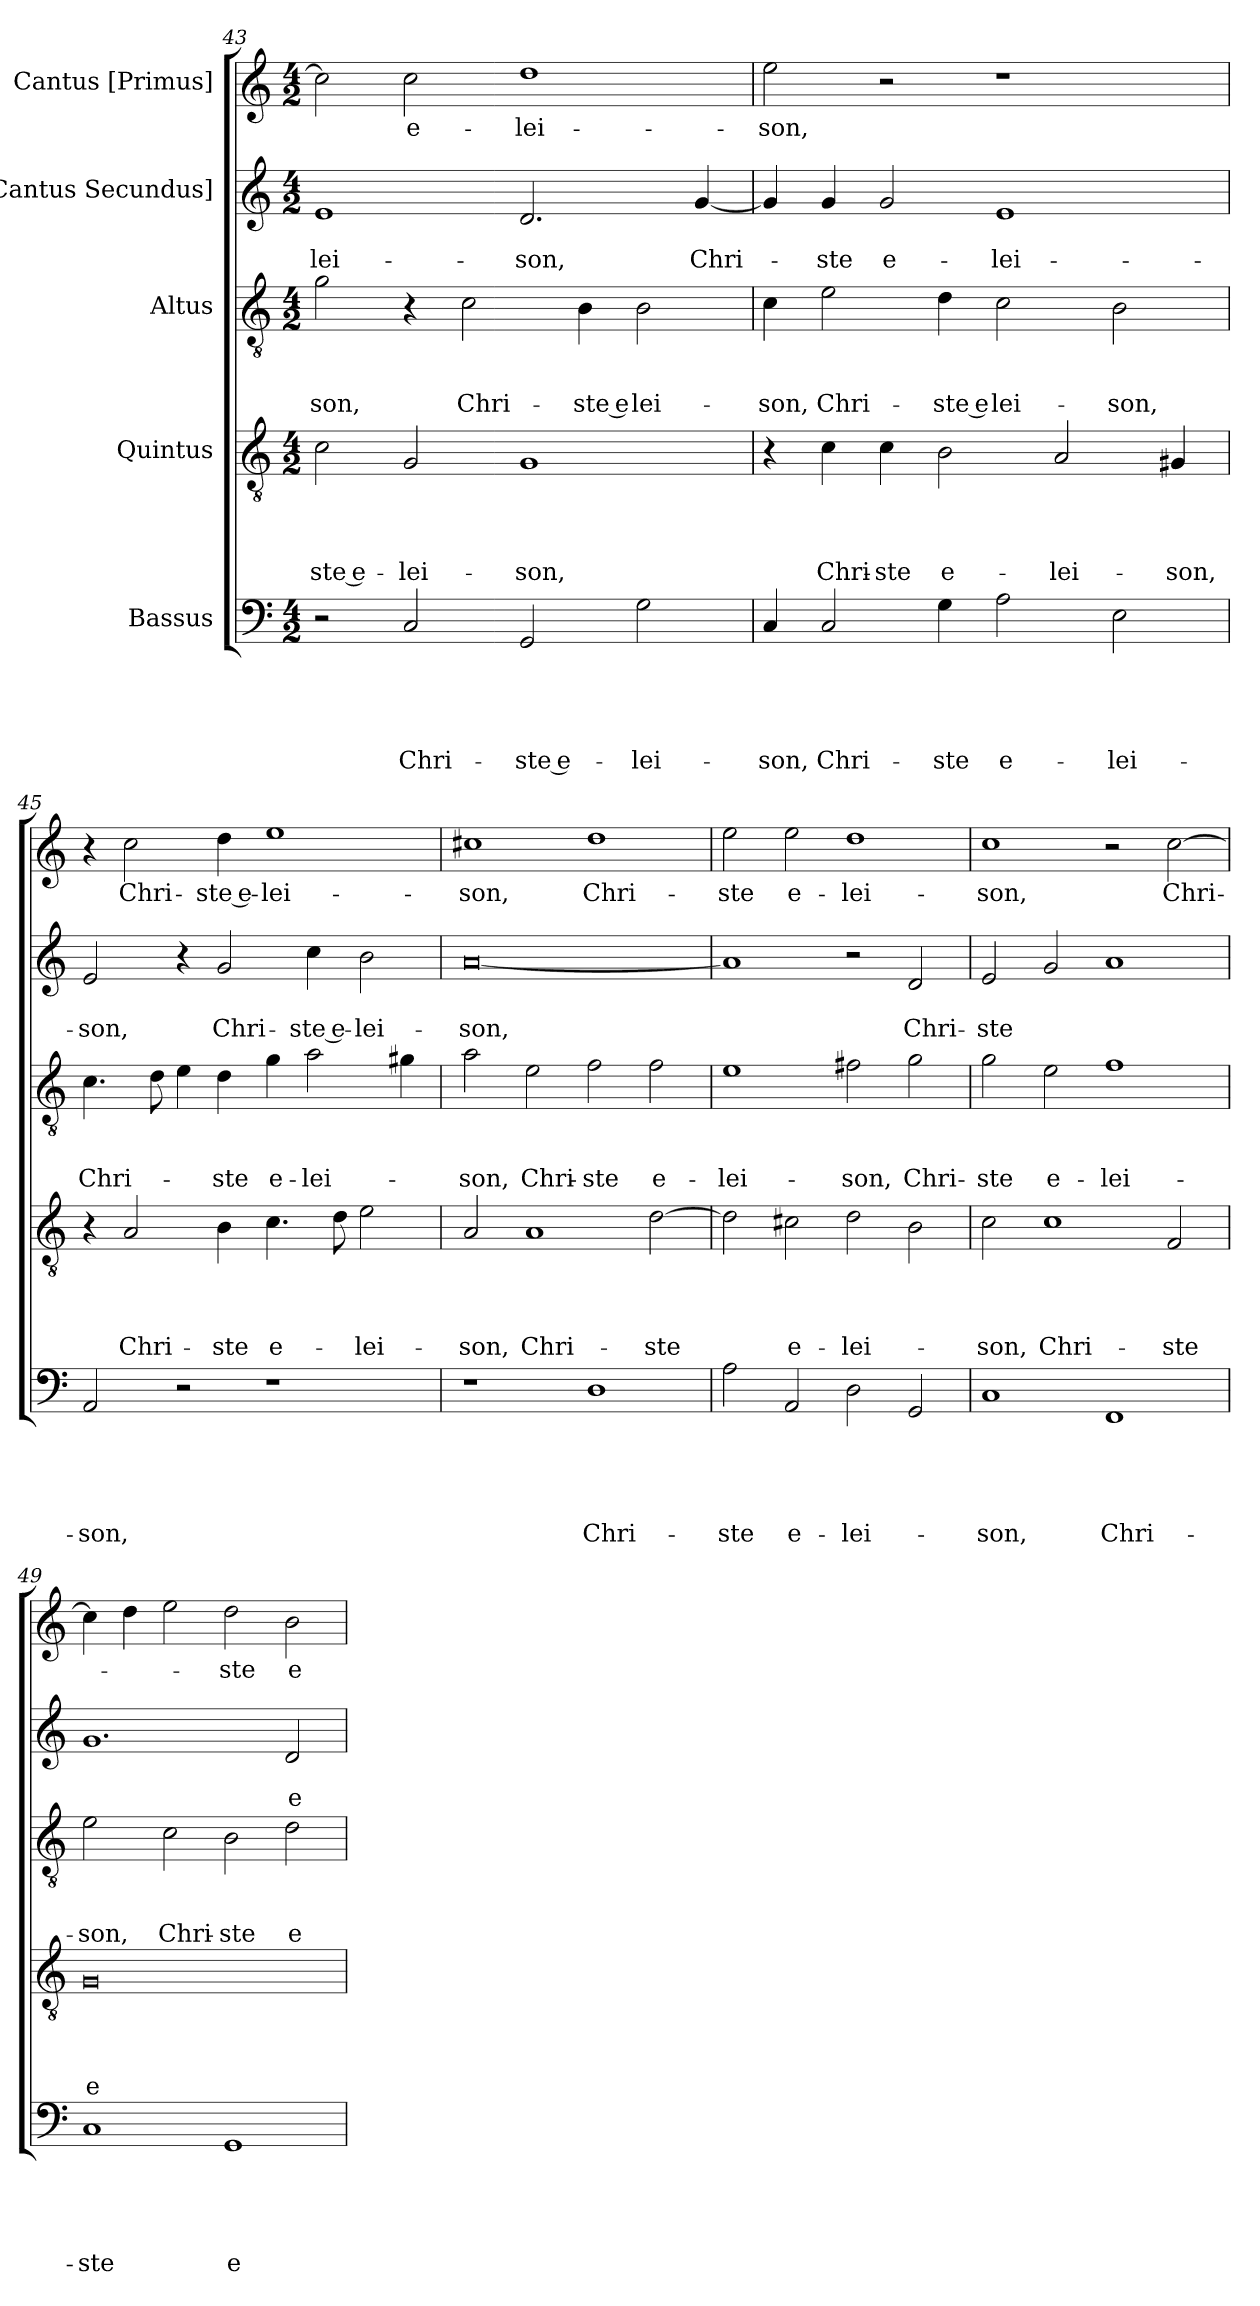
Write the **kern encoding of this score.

**kern	**text	**text	**text	**text	**text	**kern	**text	**text	**text	**text	**kern	**text	**text	**text	**kern	**text	**text	**kern	**text
*part5	*part5	*part5	*part5	*part5	*part5	*part4	*part4	*part4	*part4	*part4	*part3	*part3	*part3	*part3	*part2	*part2	*part2	*part1	*part1
*staff5	*staff5	*staff5	*staff5	*staff5	*staff5	*staff4	*staff4	*staff4	*staff4	*staff4	*staff3	*staff3	*staff3	*staff3	*staff2	*staff2	*staff2	*staff1	*staff1
*I"Bassus	*	*	*	*	*	*I"Quintus	*	*	*	*	*I"Altus	*	*	*	*I"[Cantus Secundus]	*	*	*I"Cantus [Primus]	*
*clefF4	*	*	*	*	*	*clefGv2	*	*	*	*	*clefGv2	*	*	*	*clefG2	*	*	*clefG2	*
*k[]	*	*	*	*	*	*k[]	*	*	*	*	*k[]	*	*	*	*k[]	*	*	*k[]	*
*M4/2	*	*	*	*	*	*M4/2	*	*	*	*	*M4/2	*	*	*	*M4/2	*	*	*M4/2	*
=43	=43	=43	=43	=43	=43	=43	=43	=43	=43	=43	=43	=43	=43	=43	=43	=43	=43	=43	=43
2r	.	.	.	.	.	2c\	.	.	.	-ste e-	2g\	.	.	-son,	1e/	.	-lei-	2cc\]	.
2C/	.	.	.	.	Chri-	2G/	.	.	.	-lei-	4r	.	.	.	.	.	.	2cc\	e-
.	.	.	.	.	.	.	.	.	.	.	2c\	.	.	Chri-	.	.	.	.	.
2GG/	.	.	.	.	-ste e-	1G/	.	.	.	-son,	.	.	.	.	2.d/	.	-son,	1dd\	-lei-
.	.	.	.	.	.	.	.	.	.	.	4B\	.	.	-ste e-	.	.	.	.	.
2G\	.	.	.	.	-lei-	.	.	.	.	.	2B\	.	.	-lei-	.	.	.	.	.
.	.	.	.	.	.	.	.	.	.	.	.	.	.	.	[4g/	.	Chri-	.	.
=44	=44	=44	=44	=44	=44	=44	=44	=44	=44	=44	=44	=44	=44	=44	=44	=44	=44	=44	=44
4C/	.	.	.	.	-son,	4r	.	.	.	.	4c\	.	.	-son,	4g/]	.	.	2ee\	-son,
2C/	.	.	.	.	Chri-	4c\	.	.	.	Chri-	2e\	.	.	Chri-	4g/	.	-ste	.	.
.	.	.	.	.	.	4c\	.	.	.	-ste	.	.	.	.	2g/	.	e-	2r	.
4G\	.	.	.	.	-ste	2B\	.	.	.	e-	4d\	.	.	-ste e-	.	.	.	.	.
2A\	.	.	.	.	e-	.	.	.	.	.	2c\	.	.	-lei-	1e/	.	-lei-	1r	.
.	.	.	.	.	.	2A/	.	.	.	-lei-	.	.	.	.	.	.	.	.	.
2E\	.	.	.	.	-lei-	.	.	.	.	.	2B\	.	.	-son,	.	.	.	.	.
.	.	.	.	.	.	4G#X/	.	.	.	-son,	.	.	.	.	.	.	.	.	.
=45	=45	=45	=45	=45	=45	=45	=45	=45	=45	=45	=45	=45	=45	=45	=45	=45	=45	=45	=45
2AA/	.	.	.	.	-son,	4r	.	.	.	.	4.c\	.	.	Chri-	2e/	.	-son,	4r	.
.	.	.	.	.	.	2A/	.	.	.	Chri-	.	.	.	.	.	.	.	2cc\	Chri-
.	.	.	.	.	.	.	.	.	.	.	8d\	.	.	.	.	.	.	.	.
2r	.	.	.	.	.	.	.	.	.	.	4e\	.	.	.	4r	.	.	.	.
.	.	.	.	.	.	4B\	.	.	.	-ste	4d\	.	.	-ste	2g/	.	Chri-	4dd\	-ste e-
1r	.	.	.	.	.	4.c\	.	.	.	e-	4g\	.	.	e-	.	.	.	1ee\	-lei-
.	.	.	.	.	.	.	.	.	.	.	2a\	.	.	-lei-	4cc\	.	-ste e-	.	.
.	.	.	.	.	.	8d\	.	.	.	.	.	.	.	.	.	.	.	.	.
.	.	.	.	.	.	2e\	.	.	.	-lei-	.	.	.	.	2b\	.	-lei-	.	.
.	.	.	.	.	.	.	.	.	.	.	4g#X\	.	.	.	.	.	.	.	.
=46	=46	=46	=46	=46	=46	=46	=46	=46	=46	=46	=46	=46	=46	=46	=46	=46	=46	=46	=46
1r	.	.	.	.	.	2A/	.	.	.	-son,	2a\	.	.	-son,	[0a/	.	-son,	1cc#X\	-son,
.	.	.	.	.	.	1A/	.	.	.	Chri-	2e\	.	.	Chri-	.	.	.	.	.
1D\	.	.	.	.	Chri-	.	.	.	.	.	2f\	.	.	-ste	.	.	.	1dd\	Chri-
.	.	.	.	.	.	[2d\	.	.	.	-ste	2f\	.	.	e-	.	.	.	.	.
=47	=47	=47	=47	=47	=47	=47	=47	=47	=47	=47	=47	=47	=47	=47	=47	=47	=47	=47	=47
2A\	.	.	.	.	-ste	2d\]	.	.	.	.	1e\	.	.	-lei-	1a/]	.	.	2ee\	-ste
2AA/	.	.	.	.	e-	2c#X\	.	.	.	e-	.	.	.	.	.	.	.	2ee\	e-
2D\	.	.	.	.	-lei-	2d\	.	.	.	-lei-	2f#X\	.	.	-son,	2r	.	.	1dd\	-lei-
2GG/	.	.	.	.	.	2B\	.	.	.	.	2g\	.	.	Chri-	2d/	.	Chri-	.	.
=48	=48	=48	=48	=48	=48	=48	=48	=48	=48	=48	=48	=48	=48	=48	=48	=48	=48	=48	=48
1C/	.	.	.	.	-son,	2c\	.	.	.	-son,	2g\	.	.	-ste	2e/	.	-ste	1cc\	-son,
.	.	.	.	.	.	1c\	.	.	.	Chri-	2e\	.	.	e-	2g/	.	.	.	.
1FF/	.	.	.	.	Chri-	.	.	.	.	.	1f\	.	.	-lei-	1a/	.	.	2r	.
.	.	.	.	.	.	2F/	.	.	.	-ste	.	.	.	.	.	.	.	[2cc\	Chri-
=49	=49	=49	=49	=49	=49	=49	=49	=49	=49	=49	=49	=49	=49	=49	=49	=49	=49	=49	=49
1C/	.	.	.	.	-ste	0G/	.	.	.	e-	2e\	.	.	-son,	1.g/	.	.	4cc\]	.
.	.	.	.	.	.	.	.	.	.	.	.	.	.	.	.	.	.	4dd\	.
.	.	.	.	.	.	.	.	.	.	.	2c\	.	.	Chri-	.	.	.	2ee\	.
1GG/	.	.	.	.	e-	.	.	.	.	.	2B\	.	.	-ste	.	.	.	2dd\	-ste
.	.	.	.	.	.	.	.	.	.	.	2d\	.	.	e-	2d/	.	e-	2b\	e-
=	=	=	=	=	=	=	=	=	=	=	=	=	=	=	=	=	=	=	=
*-	*-	*-	*-	*-	*-	*-	*-	*-	*-	*-	*-	*-	*-	*-	*-	*-	*-	*-	*-
